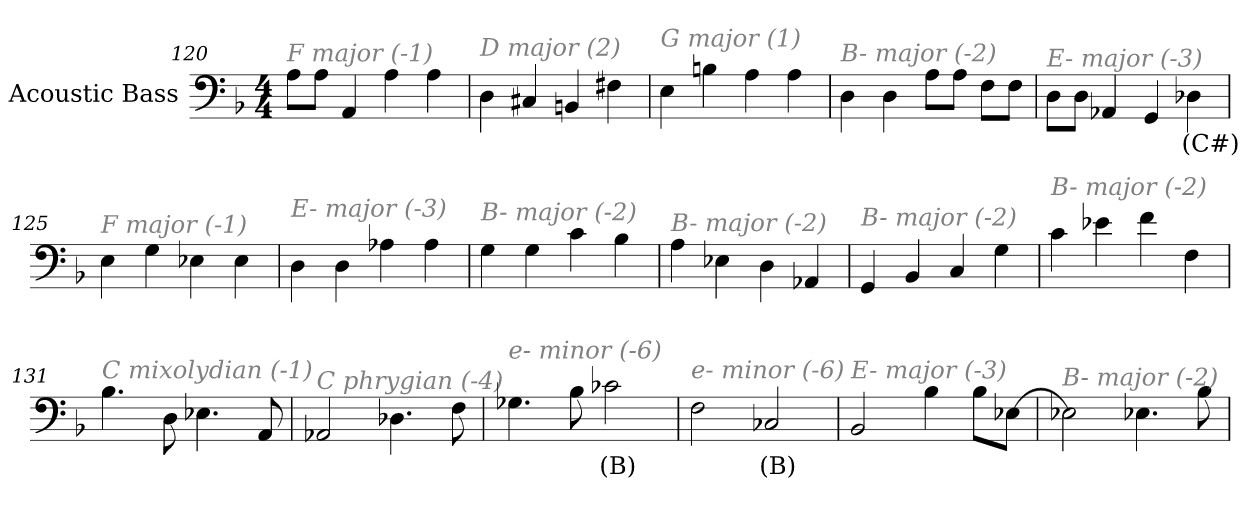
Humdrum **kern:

**kern	**text
*part1	*part1
*staff1	*staff1
*I"Acoustic Bass	*
*clefF4	*
*ITrd7c12	*
*k[b-]	*
*F:	*
*M4/4	*
=120	=120
!LO:TX:i:color=#808080:t=F major (-1)	!
8AAL	.
8AAJ	.
4AAA	.
4AA	.
4AA	.
=121	=121
!LO:TX:i:color=#808080:t=D major (2)	!
4DD	.
4CC#X	.
4BBBn	.
4FF#X	.
=122	=122
!LO:TX:i:color=#808080:t=G major (1)	!
4EE	.
4BBn	.
4AA	.
4AA	.
=123	=123
!LO:TX:i:color=#808080:t=B- major (-2)	!
4DD	.
4DD	.
8AAL	.
8AAJ	.
8FFL	.
8FFJ	.
=124	=124
!LO:TX:i:color=#808080:t=E- major (-3)	!
8DDL	.
8DDJ	.
4AAA-X	.
4GGG	.
4DD-Xi	(C#)
=125	=125
!LO:TX:i:color=#808080:t=F major (-1)	!
4EE	.
4GG	.
4EE-X	.
4EE-	.
=126	=126
!LO:TX:i:color=#808080:t=E- major (-3)	!
4DD	.
4DD	.
4AA-X	.
4AA-	.
=127	=127
!LO:TX:i:color=#808080:t=B- major (-2)	!
4GG	.
4GG	.
4C	.
4BB-	.
=128	=128
!LO:TX:i:color=#808080:t=B- major (-2)	!
4AA	.
4EE-X	.
4DD	.
4AAA-X	.
=129	=129
!LO:TX:i:color=#808080:t=B- major (-2)	!
4GGG	.
4BBB-	.
4CC	.
4GG	.
=130	=130
!LO:TX:i:color=#808080:t=B- major (-2)	!
4C	.
4E-X	.
4F	.
4FF	.
=131	=131
!LO:TX:i:color=#808080:t=C mixolydian (-1)	!
4.BB-	.
8DD	.
4.EE-X	.
8AAA	.
=132	=132
!LO:TX:i:color=#808080:t=C phrygian (-4)	!
2AAA-X	.
4.DD-X	.
8FF	.
=133	=133
!LO:TX:i:color=#808080:t=e- minor (-6)	!
4.GG-X	.
8BB-	.
2C-Xi	(B)
=134	=134
!LO:TX:i:color=#808080:t=e- minor (-6)	!
2FF	.
2CC-Xi	(B)
=135	=135
!LO:TX:i:color=#808080:t=E- major (-3)	!
2BBB-	.
4BB-	.
8BB-L	.
[8EE-XJ	.
=136	=136
!LO:TX:i:color=#808080:t=B- major (-2)	!
2EE-X]	.
4.EE-X	.
8BB-	.
=	=
*-	*-
